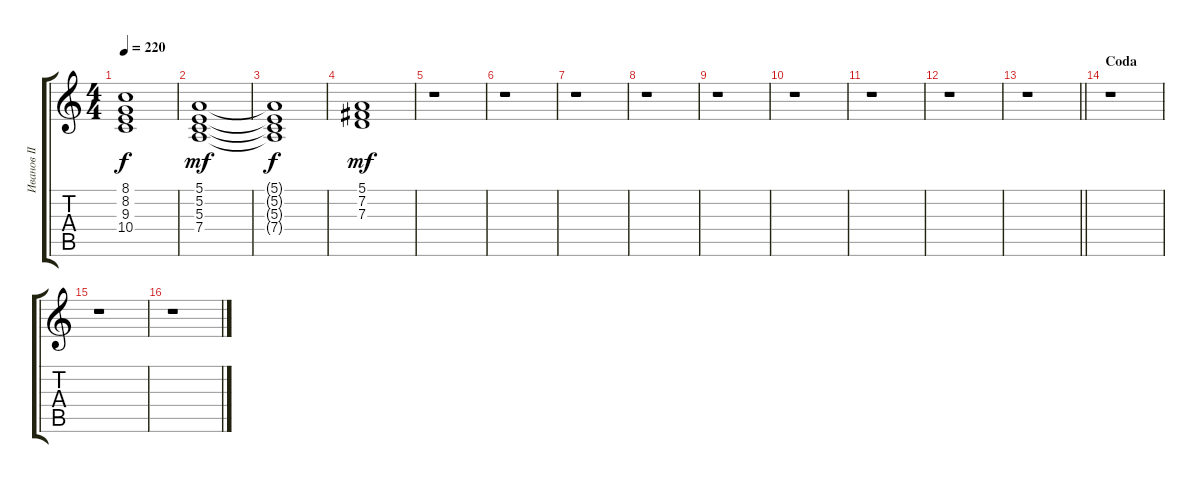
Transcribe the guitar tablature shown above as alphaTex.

\track ("Иванов II" "Иванов II") {instrument choiraahs}
\staff {score tabs}
\tuning (E4 B3 G3 D3 A2 E2) {hide}
\ts (4 4)
\tempo 220
\clef g2
\ks c
(8.1{t} 8.2{t} 9.3{t} 10.4{t}).1{dy f} |
(5.1 5.2 5.3 7.4).1{dy mf} |
(5.1{t} 5.2{t} 5.3{t} 7.4{t}).1{dy f} |
(5.1 7.2 7.3).1{dy mf} |
r.1 |
r.1 |
r.1 |
r.1 |
r.1 |
r.1 |
r.1 |
r.1 |
\barLineRight lightlight
r.1 |
\section ("" "Coda")
r.1 |
r.1 |
r.1
